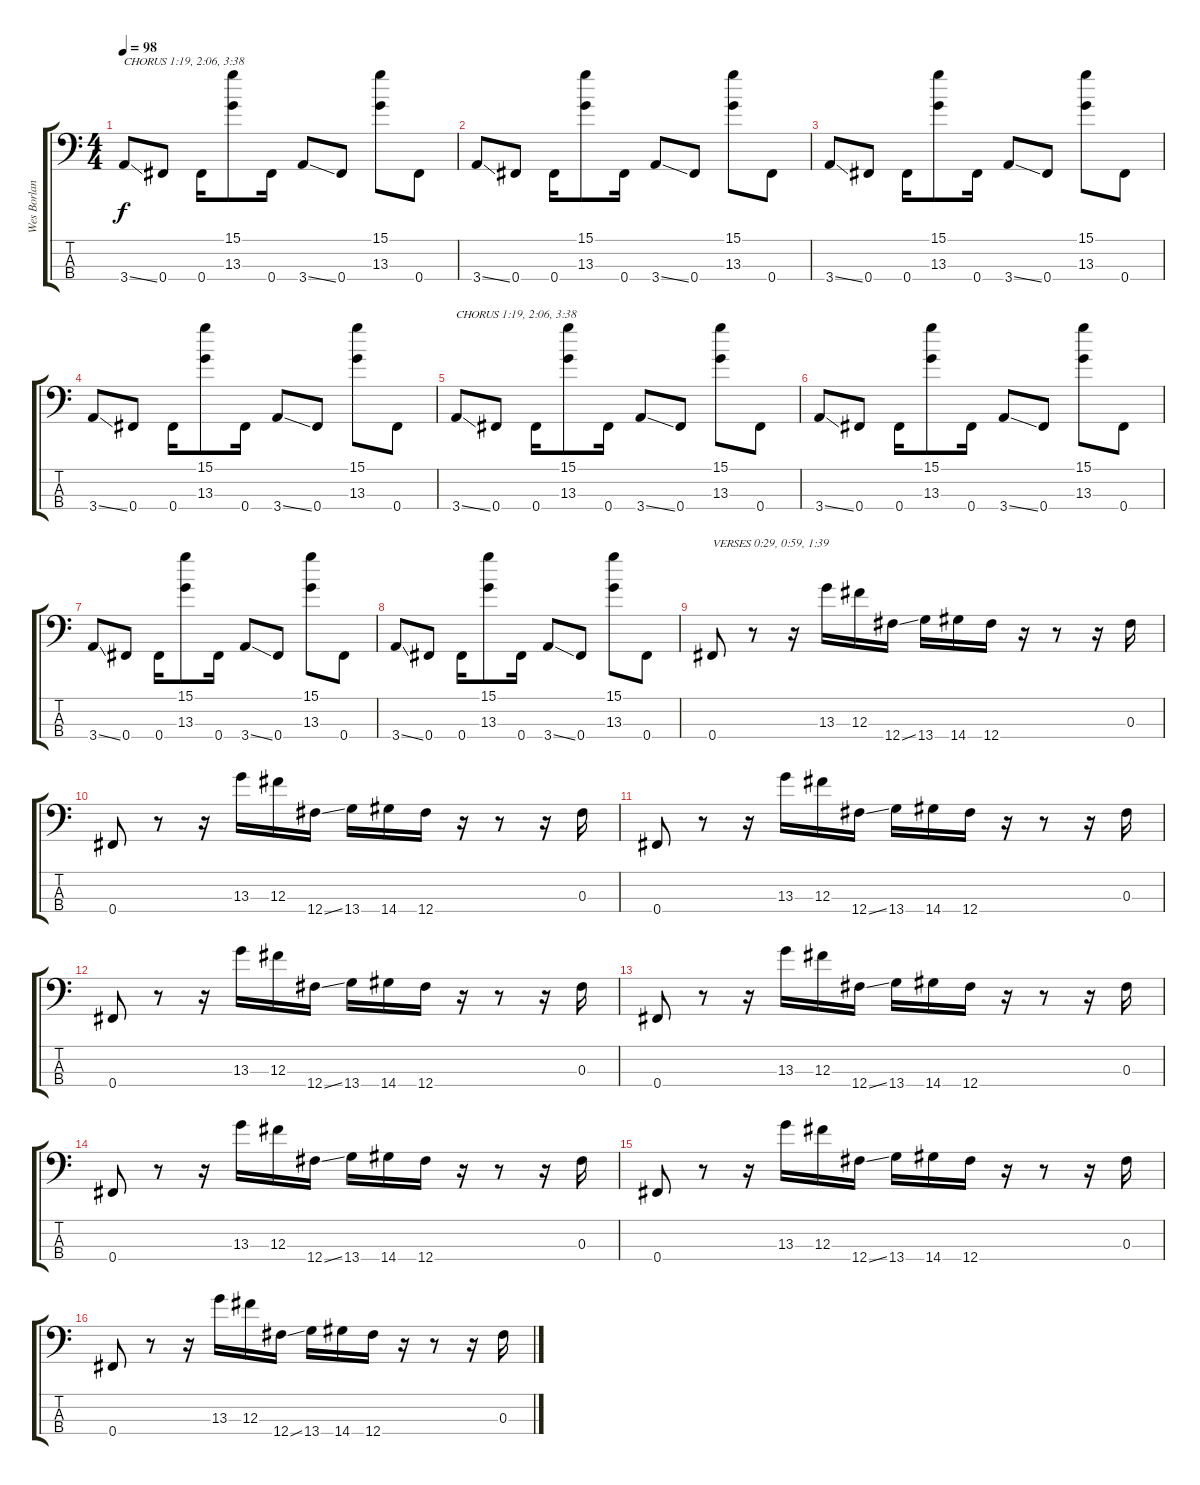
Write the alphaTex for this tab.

\track ("Wes Borland (Guitar)" "Wes Borlan") {instrument distortionguitar}
\staff {score tabs}
\tuning (E3 B2 Gb2 Gb1) {hide}
\ts (4 4)
\tempo 98
\clef f4
\ks c
3.4{ss}.8{txt "CHORUS 1:19, 2:06, 3:38" dy f volume 16 instrument distortionguitar} 0.4.8 0.4.16 (15.1 13.3).8 0.4.16 3.4{ss}.8 0.4.8 (15.1 13.3).8 0.4.8 |
3.4{ss}.8 0.4.8 0.4.16 (15.1 13.3).8 0.4.16 3.4{ss}.8 0.4.8 (15.1 13.3).8 0.4.8 |
3.4{ss}.8 0.4.8 0.4.16 (15.1 13.3).8 0.4.16 3.4{ss}.8 0.4.8 (15.1 13.3).8 0.4.8 |
3.4{ss}.8 0.4.8 0.4.16 (15.1 13.3).8 0.4.16 3.4{ss}.8 0.4.8 (15.1 13.3).8 0.4.8 |
3.4{ss}.8{txt "CHORUS 1:19, 2:06, 3:38"} 0.4.8 0.4.16 (15.1 13.3).8 0.4.16 3.4{ss}.8 0.4.8 (15.1 13.3).8 0.4.8 |
3.4{ss}.8 0.4.8 0.4.16 (15.1 13.3).8 0.4.16 3.4{ss}.8 0.4.8 (15.1 13.3).8 0.4.8 |
3.4{ss}.8 0.4.8 0.4.16 (15.1 13.3).8 0.4.16 3.4{ss}.8 0.4.8 (15.1 13.3).8 0.4.8 |
3.4{ss}.8 0.4.8 0.4.16 (15.1 13.3).8 0.4.16 3.4{ss}.8 0.4.8 (15.1 13.3).8 0.4.8 |
0.4.8{txt "VERSES 0:29, 0:59, 1:39" volume 8 instrument electricguitarclean} r.8 r.16 13.3.16 12.3.16 12.4{ss}.16 13.4.16 14.4.16 12.4.16 r.16 r.8 r.16 0.3.16 |
0.4.8 r.8 r.16 13.3.16 12.3.16 12.4{ss}.16 13.4.16 14.4.16 12.4.16 r.16 r.8 r.16 0.3.16 |
0.4.8 r.8 r.16 13.3.16 12.3.16 12.4{ss}.16 13.4.16 14.4.16 12.4.16 r.16 r.8 r.16 0.3.16 |
0.4.8 r.8 r.16 13.3.16 12.3.16 12.4{ss}.16 13.4.16 14.4.16 12.4.16 r.16 r.8 r.16 0.3.16 |
0.4.8 r.8 r.16 13.3.16 12.3.16 12.4{ss}.16 13.4.16 14.4.16 12.4.16 r.16 r.8 r.16 0.3.16 |
0.4.8 r.8 r.16 13.3.16 12.3.16 12.4{ss}.16 13.4.16 14.4.16 12.4.16 r.16 r.8 r.16 0.3.16 |
0.4.8 r.8 r.16 13.3.16 12.3.16 12.4{ss}.16 13.4.16 14.4.16 12.4.16 r.16 r.8 r.16 0.3.16 |
0.4.8 r.8 r.16 13.3.16 12.3.16 12.4{ss}.16 13.4.16 14.4.16 12.4.16 r.16 r.8 r.16 0.3.16
